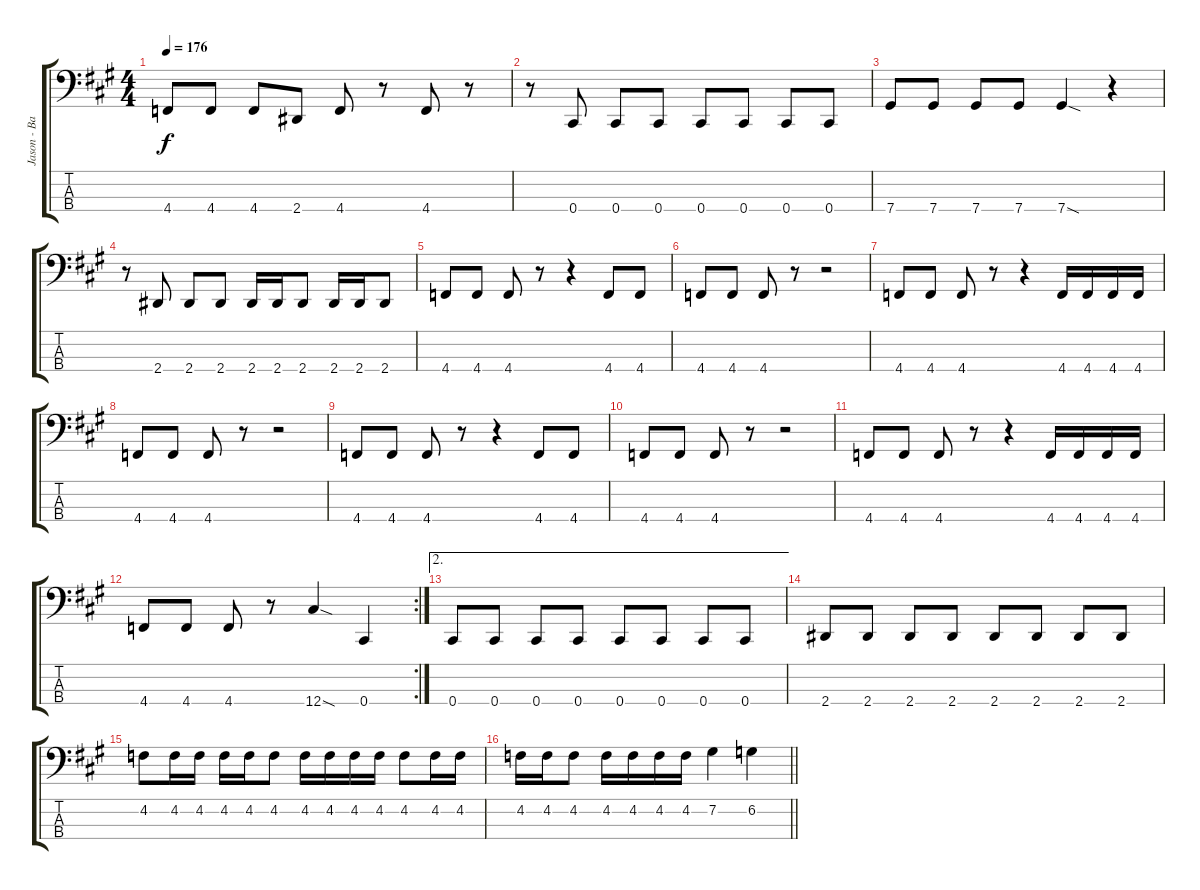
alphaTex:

\track ("Jason - Bass" "Jason - Ba") {instrument electricbassfinger}
\staff {score tabs}
\tuning (Gb2 Db2 Ab1 Db1) {hide}
\ts (4 4)
\tempo 176
\clef f4
\ks a
4.4.8{dy f} 4.4.8 4.4.8 2.4.8 4.4.8 r.8 4.4.8 r.8 |
r.8 0.4.8 0.4.8 0.4.8 0.4.8 0.4.8 0.4.8 0.4.8 |
7.4.8 7.4.8 7.4.8 7.4.8 7.4{sod}.4 r.4 |
r.8 2.4.8 2.4.8 2.4.8 2.4.16 2.4.16 2.4.8 2.4.16 2.4.16 2.4.8 |
4.4.8 4.4.8 4.4.8 r.8 r.4 4.4.8 4.4.8 |
4.4.8 4.4.8 4.4.8 r.8 r.2 |
4.4.8 4.4.8 4.4.8 r.8 r.4 4.4.16 4.4.16 4.4.16 4.4.16 |
4.4.8 4.4.8 4.4.8 r.8 r.2 |
4.4.8 4.4.8 4.4.8 r.8 r.4 4.4.8 4.4.8 |
4.4.8 4.4.8 4.4.8 r.8 r.2 |
4.4.8 4.4.8 4.4.8 r.8 r.4 4.4.16 4.4.16 4.4.16 4.4.16 |
\rc 2
4.4.8 4.4.8 4.4.8 r.8 12.4{sod}.4 0.4.4 |
\ae 2
0.4.8 0.4.8 0.4.8 0.4.8 0.4.8 0.4.8 0.4.8 0.4.8 |
2.4.8 2.4.8 2.4.8 2.4.8 2.4.8 2.4.8 2.4.8 2.4.8 |
4.2.8 4.2.16 4.2.16 4.2.16 4.2.16 4.2.8 4.2.16 4.2.16 4.2.16 4.2.16 4.2.8 4.2.16 4.2.16 |
\barLineRight lightlight
4.2.16 4.2.16 4.2.8 4.2.16 4.2.16 4.2.16 4.2.16 7.2.4 6.2.4
